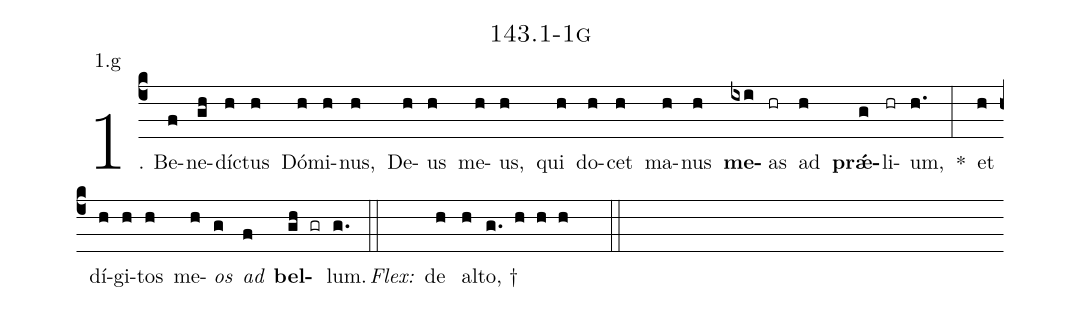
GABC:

name: 143.1-1g;
annotation: 1.g;
%%
(c4)1. Be(f)ne(gh)díc(h)tus(h) Dó(h)mi(h)nus,(h) De(h)us(h) me(h)us,(h) qui(h) do(h)cet(h) ma(h)nus(h) <b>me</b>(ixi)as(hr) ad(h) <b>prǽ</b>(g)li(hr)um,(h.) *(:) et(h) dí(h)gi(h)tos(h) me(h)<i>os</i>(g) <i>ad</i>(f) <b>bel</b>(gh gr)lum.(g.) (::)
<i>Flex:</i>()  de(h) al(h)to, †(g. h h h  ::)
